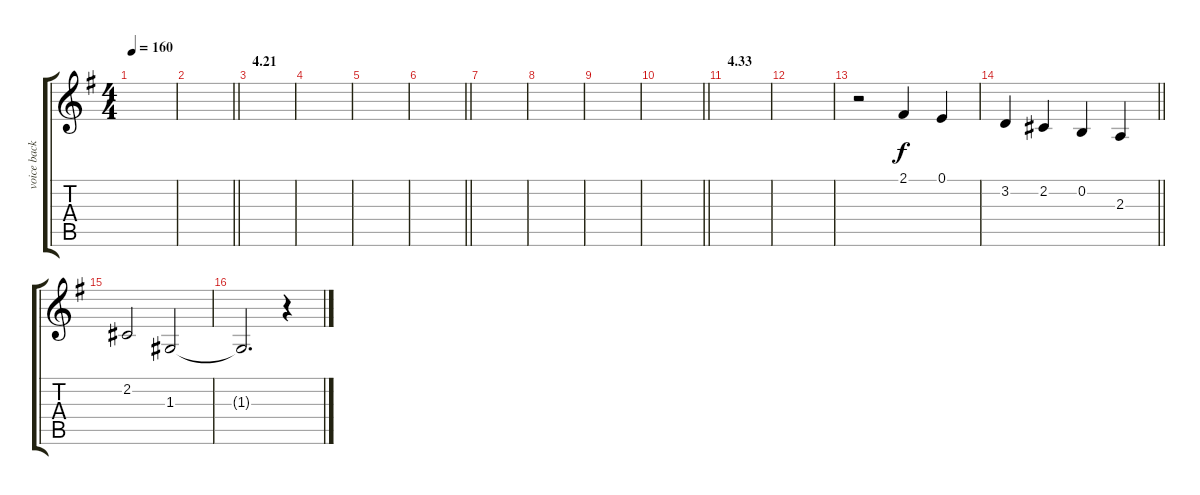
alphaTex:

\track ("voice back" "voice back") {instrument bassoon}
\staff {score tabs}
\tuning (E4 B3 G3 D3 A2 E2) {hide}
\ts (4 4)
\tempo 160
\clef g2
\ks g
|
\barLineRight lightlight
|
\section ("" "4.21")
|
|
|
\barLineRight lightlight
|
|
|
|
\barLineRight lightlight
|
\section ("" "4.33")
|
|
r.2 2.1.4 0.1.4 |
\barLineRight lightlight
3.2.4 2.2.4 0.2.4 2.3.4 |
2.2.2 1.3.2 |
1.3{t}.2{d} r.4
